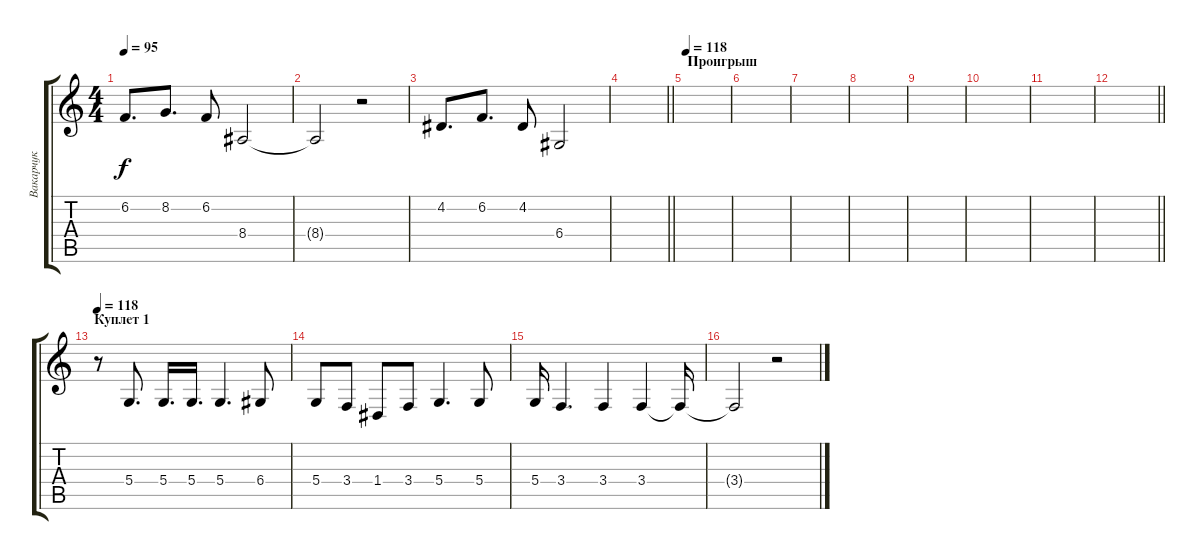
\track ("Вакарчук" "Вакарчук") {instrument tenorsax}
\staff {score tabs}
\tuning (E4 B3 G3 D3 A2 E2) {hide}
\ts (4 4)
\tempo 95
\clef g2
\ks c
6.2.8{d dy f} 8.2.8{d} 6.2.8 8.4.2 |
8.4{t}.2 r.2 |
4.2.8{d} 6.2.8{d} 4.2.8 6.4.2 |
\barLineRight lightlight
|
\section ("" "Проигрыш")
\tempo 118
|
|
|
|
|
|
|
\barLineRight lightlight
|
\section ("" "Куплет 1")
\tempo 118
r.8 5.4.8{d} 5.4.16{d} 5.4.16{d} 5.4.4{d} 6.4.8 |
5.4.8 3.4.8 1.4.8 3.4.8 5.4.4{d} 5.4.8 |
5.4.16 3.4.4{d} 3.4.4 3.4.4 3.4{t}.16 |
3.4{t}.2 r.2
